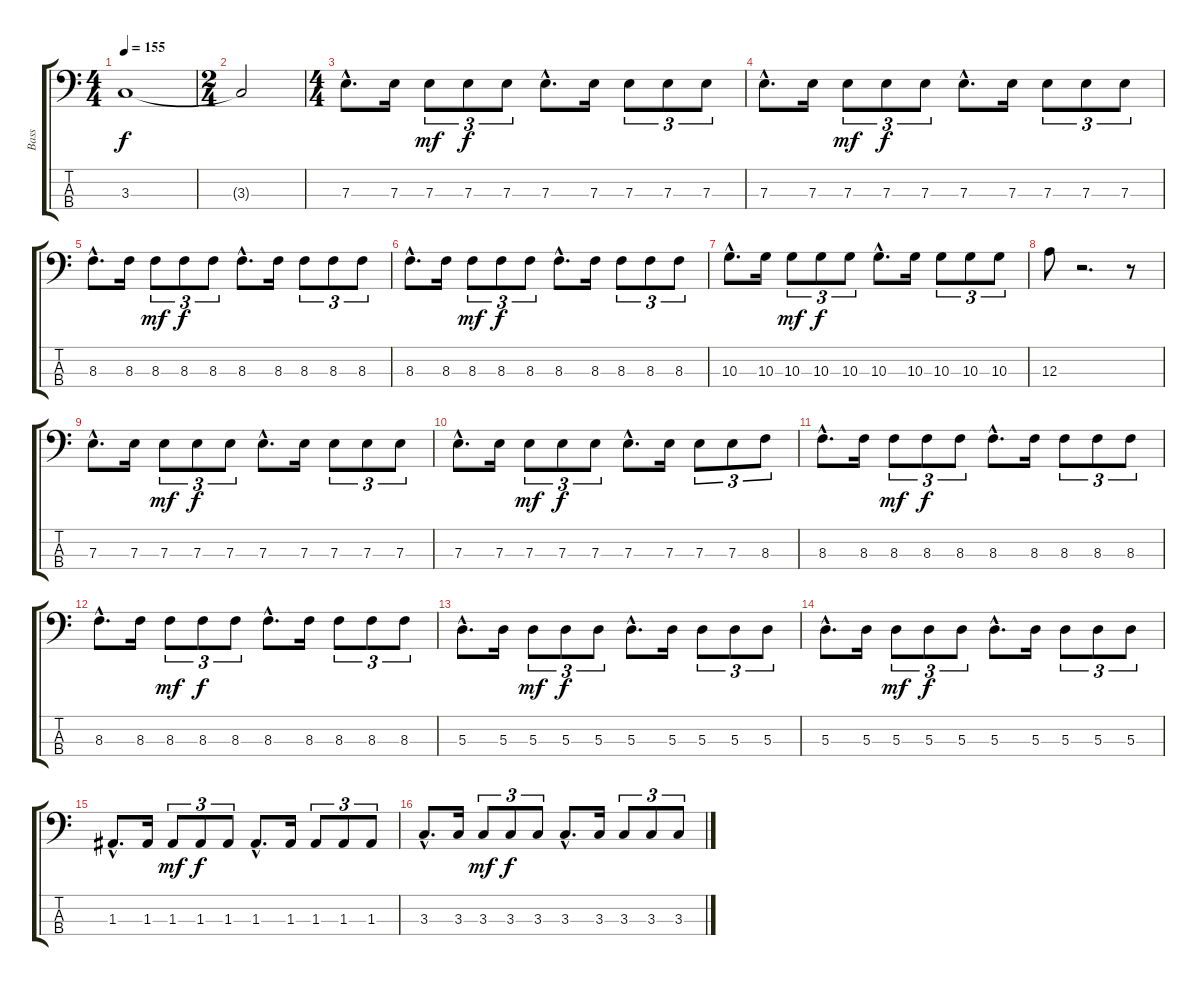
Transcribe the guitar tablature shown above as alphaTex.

\track ("Bass" "Bass") {instrument electricbassfinger}
\staff {score tabs}
\tuning (G2 D2 A1 E1) {hide}
\ts (4 4)
\tempo 155
\clef f4
\ks c
3.3.1{dy f} |
\ts (2 4)
3.3{t}.2 |
\ts (4 4)
7.3{hac}.8{d} 7.3.16 7.3.8{tu (3 2) dy mf} 7.3.8{tu (3 2) dy f} 7.3.8{tu (3 2)} 7.3{hac}.8{d} 7.3.16 7.3.8{tu (3 2)} 7.3.8{tu (3 2)} 7.3.8{tu (3 2)} |
7.3{hac}.8{d} 7.3.16 7.3.8{tu (3 2) dy mf} 7.3.8{tu (3 2) dy f} 7.3.8{tu (3 2)} 7.3{hac}.8{d} 7.3.16 7.3.8{tu (3 2)} 7.3.8{tu (3 2)} 7.3.8{tu (3 2)} |
8.3{hac}.8{d} 8.3.16 8.3.8{tu (3 2) dy mf} 8.3.8{tu (3 2) dy f} 8.3.8{tu (3 2)} 8.3{hac}.8{d} 8.3.16 8.3.8{tu (3 2)} 8.3.8{tu (3 2)} 8.3.8{tu (3 2)} |
8.3{hac}.8{d} 8.3.16 8.3.8{tu (3 2) dy mf} 8.3.8{tu (3 2) dy f} 8.3.8{tu (3 2)} 8.3{hac}.8{d} 8.3.16 8.3.8{tu (3 2)} 8.3.8{tu (3 2)} 8.3.8{tu (3 2)} |
10.3{hac}.8{d} 10.3.16 10.3.8{tu (3 2) dy mf} 10.3.8{tu (3 2) dy f} 10.3.8{tu (3 2)} 10.3{hac}.8{d} 10.3.16 10.3.8{tu (3 2)} 10.3.8{tu (3 2)} 10.3.8{tu (3 2)} |
12.3.8 r.2{d} r.8 |
7.3{hac}.8{d} 7.3.16 7.3.8{tu (3 2) dy mf} 7.3.8{tu (3 2) dy f} 7.3.8{tu (3 2)} 7.3{hac}.8{d} 7.3.16 7.3.8{tu (3 2)} 7.3.8{tu (3 2)} 7.3.8{tu (3 2)} |
7.3{hac}.8{d} 7.3.16 7.3.8{tu (3 2) dy mf} 7.3.8{tu (3 2) dy f} 7.3.8{tu (3 2)} 7.3{hac}.8{d} 7.3.16 7.3.8{tu (3 2)} 7.3.8{tu (3 2)} 8.3.8{tu (3 2)} |
8.3{hac}.8{d} 8.3.16 8.3.8{tu (3 2) dy mf} 8.3.8{tu (3 2) dy f} 8.3.8{tu (3 2)} 8.3{hac}.8{d} 8.3.16 8.3.8{tu (3 2)} 8.3.8{tu (3 2)} 8.3.8{tu (3 2)} |
8.3{hac}.8{d} 8.3.16 8.3.8{tu (3 2) dy mf} 8.3.8{tu (3 2) dy f} 8.3.8{tu (3 2)} 8.3{hac}.8{d} 8.3.16 8.3.8{tu (3 2)} 8.3.8{tu (3 2)} 8.3.8{tu (3 2)} |
5.3{hac}.8{d} 5.3.16 5.3.8{tu (3 2) dy mf} 5.3.8{tu (3 2) dy f} 5.3.8{tu (3 2)} 5.3{hac}.8{d} 5.3.16 5.3.8{tu (3 2)} 5.3.8{tu (3 2)} 5.3.8{tu (3 2)} |
5.3{hac}.8{d} 5.3.16 5.3.8{tu (3 2) dy mf} 5.3.8{tu (3 2) dy f} 5.3.8{tu (3 2)} 5.3{hac}.8{d} 5.3.16 5.3.8{tu (3 2)} 5.3.8{tu (3 2)} 5.3.8{tu (3 2)} |
1.3{hac}.8{d} 1.3.16 1.3.8{tu (3 2) dy mf} 1.3.8{tu (3 2) dy f} 1.3.8{tu (3 2)} 1.3{hac}.8{d} 1.3.16 1.3.8{tu (3 2)} 1.3.8{tu (3 2)} 1.3.8{tu (3 2)} |
3.3{hac}.8{d} 3.3.16 3.3.8{tu (3 2) dy mf} 3.3.8{tu (3 2) dy f} 3.3.8{tu (3 2)} 3.3{hac}.8{d} 3.3.16 3.3.8{tu (3 2)} 3.3.8{tu (3 2)} 3.3.8{tu (3 2)}
